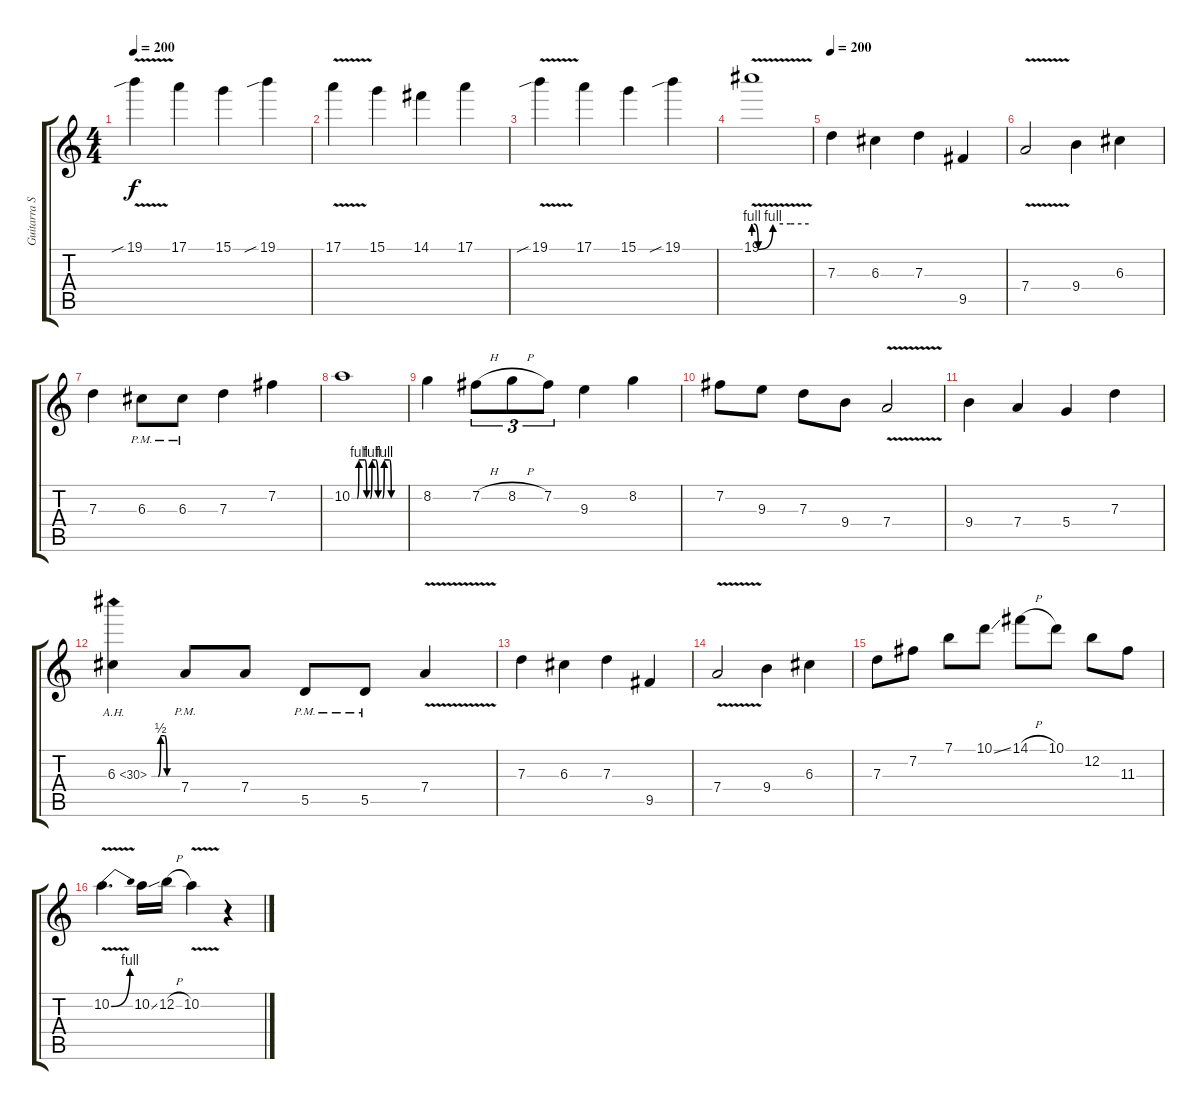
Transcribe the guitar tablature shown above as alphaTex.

\track ("Guitarra Solist." "Guitarra S") {instrument overdrivenguitar}
\staff {score tabs}
\tuning (E4 B3 G3 D3 A2 E2) {hide}
\ts (4 4)
\tempo 200
\clef g2
\ks c
19.1{v sib}.4{dy f} 17.1.4 15.1.4 19.1{sib}.4 |
17.1{v}.4 15.1.4 14.1.4 17.1.4 |
19.1{v sib}.4 17.1.4 15.1.4 19.1{sib}.4 |
19.1{be (custom 0 4 5 0 21 4 40 4 60 4) v}.1 |
\tempo 200
7.3.4 6.3.4 7.3.4 9.5.4 |
7.4{v}.2 9.4.4 6.3.4 |
7.3.4 6.3{pm}.8 6.3{pm}.8 7.3.4 7.2.4 |
10.2{be (custom 0 0 6 0 8 4 15 4 17 0 21 0 23 4 27 4 30 0 35 0 37 4 43 4 45 0 60 0)}.1 |
8.2.4 7.2{h}.8{tu (3 2)} 8.2{h}.8{tu (3 2)} 7.2.8{tu (3 2)} 9.3.4 8.2.4 |
7.2.8 9.3.8 7.3.8 9.4.8 7.4{v}.2 |
9.4.4 7.4.4 5.4.4 7.3.4 |
6.3{be (custom 0 0 15 0 21 2 30 2 36 0 60 0) ah 24}.4 7.4{pm}.8 7.4.8 5.5{pm}.8 5.5{pm}.8 7.4{v}.4 |
7.3.4 6.3.4 7.3.4 9.5.4 |
7.4{v}.2 9.4.4 6.3.4 |
7.3.8 7.2.8 7.1.8 10.1{ss}.8 14.1{h}.8 10.1.8 12.2.8 11.3.8 |
10.2{be (bend 0 0 60 4) v}.4{d} 10.2{ss}.16 12.2{h}.16 10.2{v}.4 r.4
